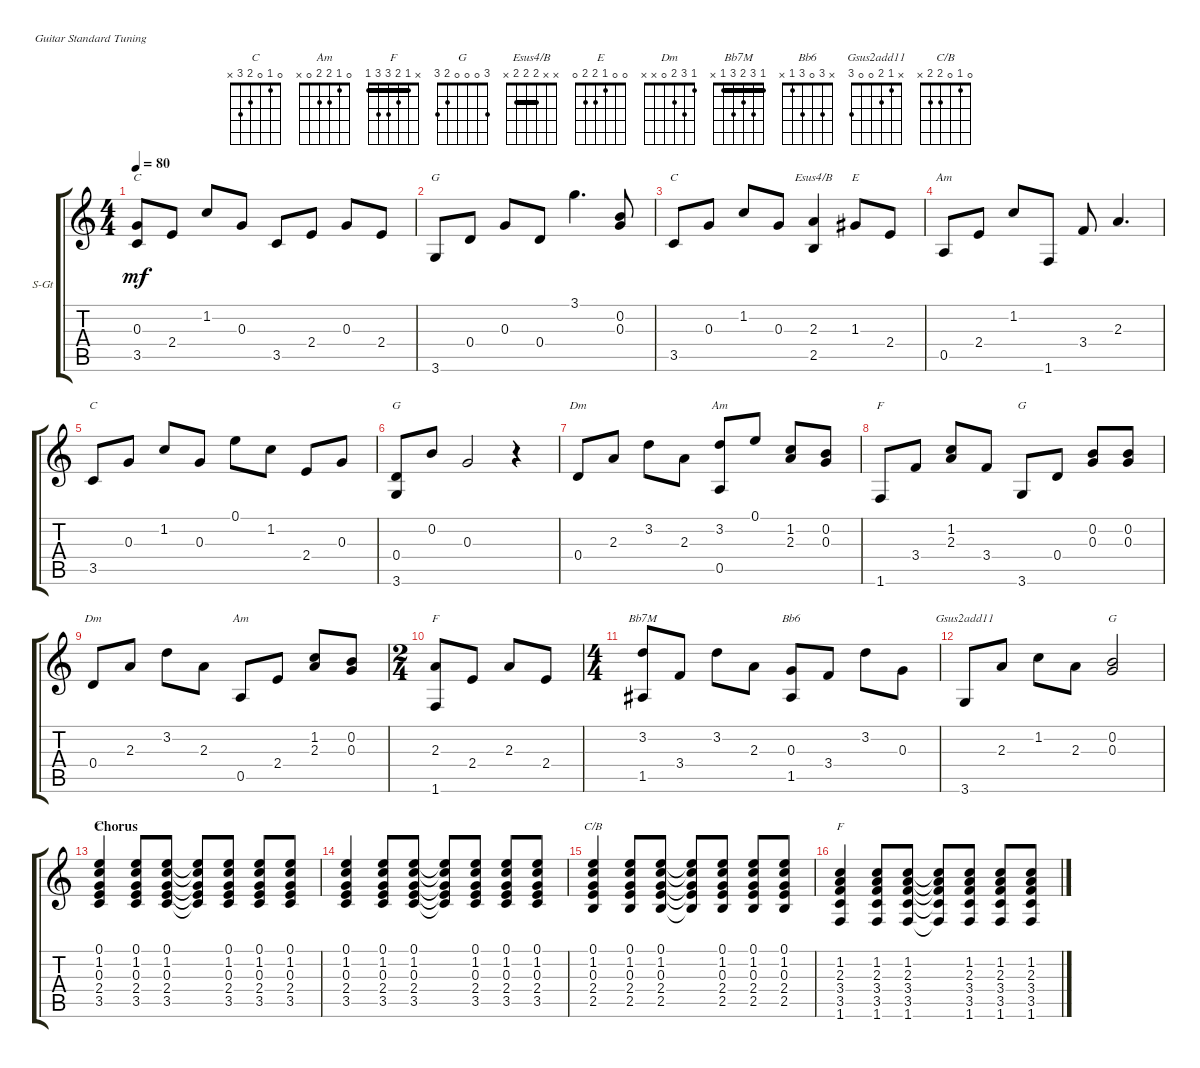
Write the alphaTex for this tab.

\defaultSystemsLayout 4
\bracketExtendMode groupsimilarinstruments
\firstSystemTrackNameOrientation horizontal
\otherSystemsTrackNameOrientation horizontal
\track ("Guitar 1 (steel)" "S-Gt") {instrument acousticguitarsteel}
\staff {score tabs}
\tuning (E4 B3 G3 D3 A2 E2)
\chord ("C" 0 1 0 2 3 x)
\chord ("Am" 0 1 2 2 0 x)
\chord ("F" x 1 2 3 3 1) {barre 1}
\chord ("G" 3 0 0 0 2 3)
\chord ("Esus4/B" x x 2 2 2 x) {barre (2 2)}
\chord ("E" 0 0 1 2 2 0)
\chord ("Dm" 1 3 2 0 x x)
\chord ("Bb7M" 1 3 2 3 1 x) {barre 1}
\chord ("Bb6" x 3 0 3 1 x)
\chord ("Gsus2add11" x 1 2 0 0 3)
\chord ("C/B" 0 1 0 2 2 x)
\ts (4 4)
\tempo 80
\clef g2
\ks c
(0.3 3.5).8{ch "C" dy mf} 2.4.8 1.2.8 0.3.8 3.5.8 2.4.8 0.3.8 2.4.8 |
3.6.8{ch "G"} 0.4.8 0.3.8 0.4.8 3.1.4{d} (0.2 0.3).8 |
3.5.8{ch "C"} 0.3.8 1.2.8 0.3.8 (2.3 2.5).4{ch "Esus4/B"} 1.3.8{ch "E"} 2.4.8 |
0.5.8{ch "Am"} 2.4.8 1.2.8 1.6.8 3.4.8 2.3.4{d} |
3.5.8{ch "C"} 0.3.8 1.2.8 0.3.8 0.1.8 1.2.8 2.4.8 0.3.8 |
(3.6 0.4).8{ch "G"} 0.2.8 0.3.2 r.4 |
0.4.8{ch "Dm"} 2.3.8 3.2.8 2.3.8 (3.2 0.5).8{ch "Am"} 0.1.8 (1.2 2.3).8 (0.2 0.3).8 |
1.6.8{ch "F"} 3.4.8 (2.3 1.2).8 3.4.8 3.6.8{ch "G"} 0.4.8 (0.3 0.2).8 (0.2 0.3).8 |
0.4.8{ch "Dm"} 2.3.8 3.2.8 2.3.8 0.5.8{ch "Am"} 2.4.8 (2.3 1.2).8 (0.2 0.3).8 |
\ts (2 4)
(1.6 2.3).8{ch "F"} 2.4.8 2.3.8 2.4.8 |
\ts (4 4)
(1.5 3.2).8{ch "Bb7M"} 3.4.8 3.2.8 2.3.8 (0.3 1.5).8{ch "Bb6"} 3.4.8 3.2.8 0.3.8 |
3.6.8{ch "Gsus2add11"} 2.3.8 1.2.8 2.3.8 (0.3 0.2).2{ch "G"} |
\section ("" "Chorus")
(1.2 0.3 2.4 3.5 0.1).4{ch "C"} (3.5 2.4 0.3 1.2 0.1).8 (3.5 2.4 0.3 1.2 0.1).8 (3.5{t} 2.4{t} 0.3{t} 1.2{t} 0.1{t}).8 (3.5 2.4 0.3 1.2 0.1).8 (3.5 2.4 0.3 1.2 0.1).8 (3.5 2.4 0.3 1.2 0.1).8 |
(3.5 2.4 0.3 1.2 0.1).4 (3.5 2.4 0.3 1.2 0.1).8 (3.5 2.4 0.3 1.2 0.1).8 (3.5{t} 2.4{t} 0.3{t} 1.2{t} 0.1{t}).8 (3.5 2.4 0.3 1.2 0.1).8 (3.5 2.4 0.3 1.2 0.1).8 (3.5 2.4 0.3 1.2 0.1).8 |
(2.5 2.4 0.3 1.2 0.1).4{ch "C/B"} (2.5 2.4 0.3 1.2 0.1).8 (2.5 2.4 0.3 1.2 0.1).8 (2.5{t} 2.4{t} 0.3{t} 1.2{t} 0.1{t}).8 (2.5 2.4 0.3 1.2 0.1).8 (2.5 2.4 0.3 1.2 0.1).8 (2.5 2.4 0.3 1.2 0.1).8 |
(1.6 3.5 3.4 2.3 1.2).4{ch "F"} (1.6 3.5 3.4 2.3 1.2).8 (1.6 3.5 3.4 2.3 1.2).8 (1.6{t} 3.5{t} 3.4{t} 2.3{t} 1.2{t}).8 (1.6 3.5 3.4 2.3 1.2).8 (1.6 3.5 3.4 2.3 1.2).8 (1.6 3.5 3.4 2.3 1.2).8
